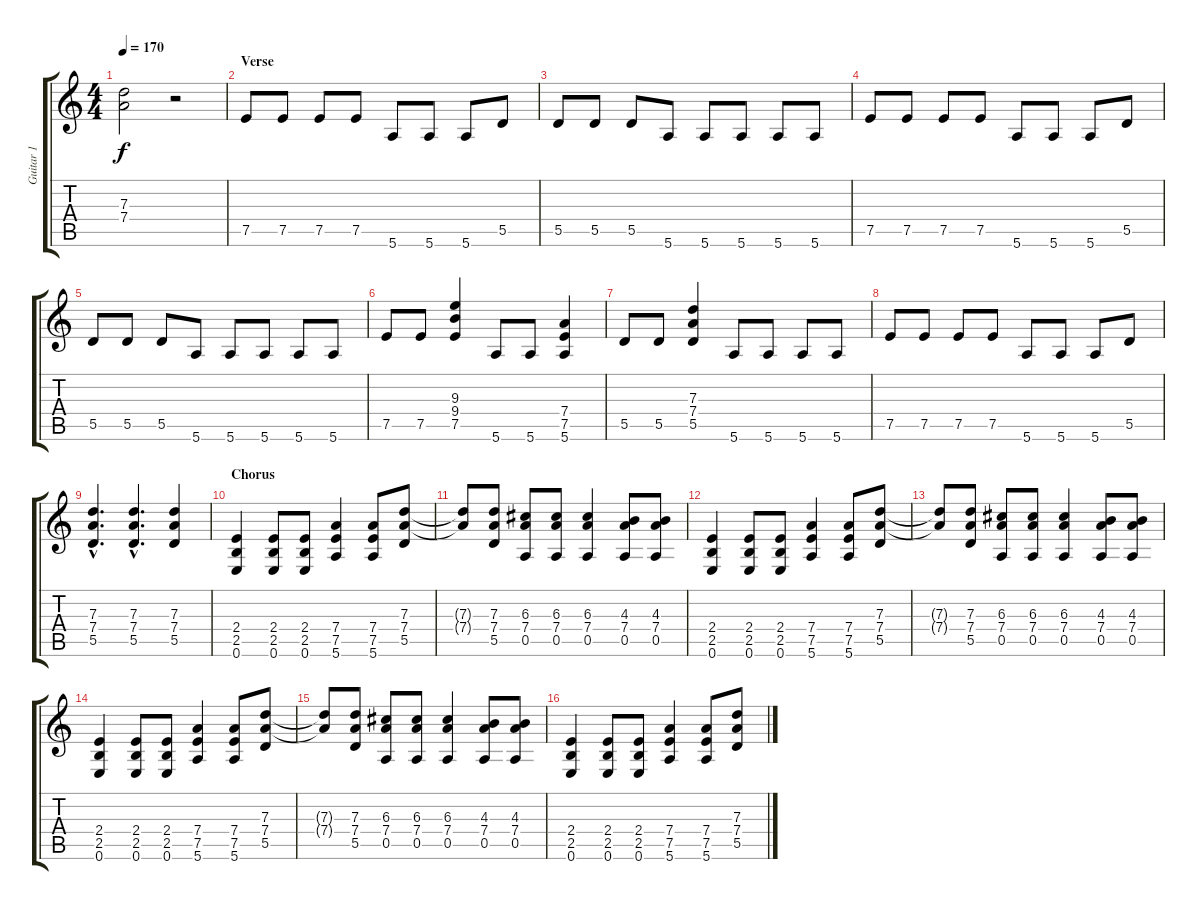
\track ("Guitar 1" "Guitar 1") {instrument distortionguitar}
\staff {score tabs}
\tuning (E4 B3 G3 D3 A2 E2) {hide}
\ts (4 4)
\tempo 170
\clef g2
\ks c
(7.3{t} 7.4{t}).2{dy f} r.2 |
\section ("" "Verse")
7.5.8 7.5.8 7.5.8 7.5.8 5.6.8 5.6.8 5.6.8 5.5.8 |
5.5.8 5.5.8 5.5.8 5.6.8 5.6.8 5.6.8 5.6.8 5.6.8 |
7.5.8 7.5.8 7.5.8 7.5.8 5.6.8 5.6.8 5.6.8 5.5.8 |
5.5.8 5.5.8 5.5.8 5.6.8 5.6.8 5.6.8 5.6.8 5.6.8 |
7.5.8 7.5.8 (9.3 9.4 7.5).4 5.6.8 5.6.8 (7.4 7.5 5.6).4 |
5.5.8 5.5.8 (7.3 7.4 5.5).4 5.6.8 5.6.8 5.6.8 5.6.8 |
7.5.8 7.5.8 7.5.8 7.5.8 5.6.8 5.6.8 5.6.8 5.5.8 |
(7.3{hac} 7.4{hac} 5.5{hac}).4{d} (7.3{hac} 7.4{hac} 5.5{hac}).4{d} (7.3 7.4 5.5).4 |
\section ("" "Chorus")
(2.4 2.5 0.6).4 (2.4 2.5 0.6).8 (2.4 2.5 0.6).8 (7.4 7.5 5.6).4 (7.4 7.5 5.6).8 (7.3 7.4 5.5).8 |
(7.3{t} 7.4{t}).8 (7.3 7.4 5.5).8 (6.3 7.4 0.5).8 (6.3 7.4 0.5).8 (6.3 7.4 0.5).4 (4.3 7.4 0.5).8 (4.3 7.4 0.5).8 |
(2.4 2.5 0.6).4 (2.4 2.5 0.6).8 (2.4 2.5 0.6).8 (7.4 7.5 5.6).4 (7.4 7.5 5.6).8 (7.3 7.4 5.5).8 |
(7.3{t} 7.4{t}).8 (7.3 7.4 5.5).8 (6.3 7.4 0.5).8 (6.3 7.4 0.5).8 (6.3 7.4 0.5).4 (4.3 7.4 0.5).8 (4.3 7.4 0.5).8 |
(2.4 2.5 0.6).4 (2.4 2.5 0.6).8 (2.4 2.5 0.6).8 (7.4 7.5 5.6).4 (7.4 7.5 5.6).8 (7.3 7.4 5.5).8 |
(7.3{t} 7.4{t}).8 (7.3 7.4 5.5).8 (6.3 7.4 0.5).8 (6.3 7.4 0.5).8 (6.3 7.4 0.5).4 (4.3 7.4 0.5).8 (4.3 7.4 0.5).8 |
(2.4 2.5 0.6).4 (2.4 2.5 0.6).8 (2.4 2.5 0.6).8 (7.4 7.5 5.6).4 (7.4 7.5 5.6).8 (7.3 7.4 5.5).8
